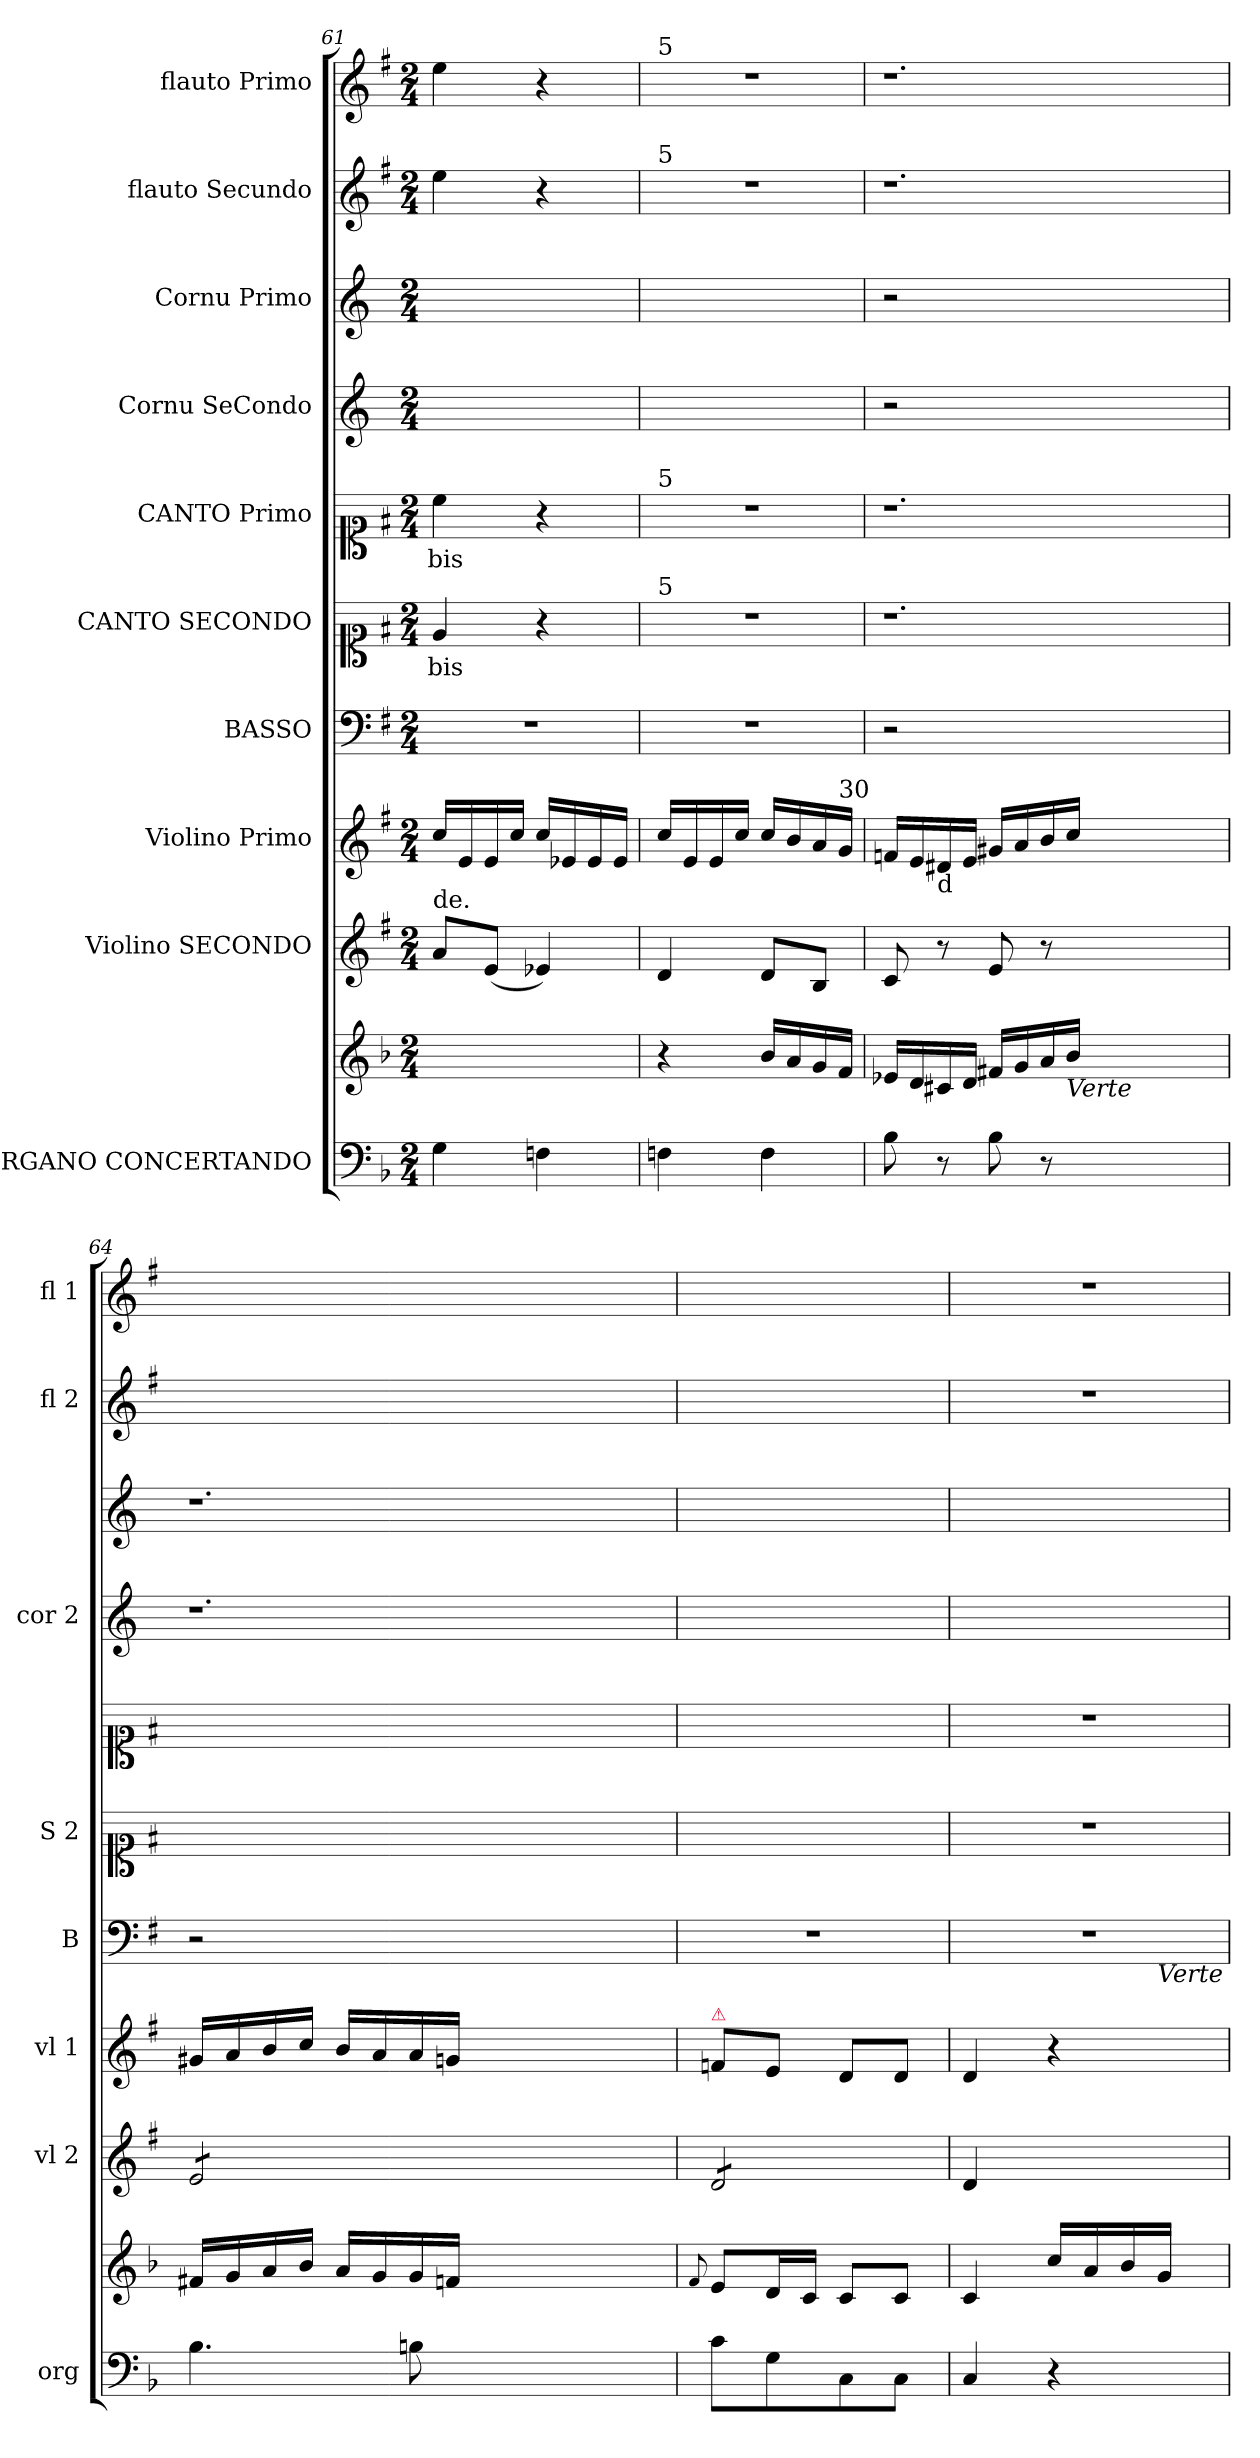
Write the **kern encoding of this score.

**kern	**kern	**dynam	**kern	**kern	**kern	**kern	**text	**kern	**text	**kern	**kern	**kern	**kern
*part10	*part10	*part10	*part9	*part8	*part7	*part6	*part6	*part5	*part5	*part4	*part3	*part2	*part1
*staff11	*staff10	*staff10/11	*staff9	*staff8	*staff7	*staff6	*staff6	*staff5	*staff5	*staff4	*staff3	*staff2	*staff1
*I"ORGANO CONCERTANDO	*	*	*I"Violino SECONDO	*I"Violino Primo	*I"BASSO	*I"CANTO SECONDO	*	*I"CANTO Primo	*	*I"Cornu SeCondo	*I"Cornu Primo	*I"flauto Secundo	*I"flauto Primo
*I'org	*	*	*I'vl 2	*I'vl 1	*I'B	*I'S 2	*	*	*	*I'cor 2	*	*I'fl 2	*I'fl 1
*clefF4	*clefG2	*	*clefG2	*clefG2	*clefF4	*clefC1	*	*clefC1	*	*clefG2	*clefG2	*clefG2	*clefG2
*ITrd-1c-2	*ITrd-1c-2	*	*	*	*	*	*	*	*	*ITrd3c5	*ITrd3c5	*	*
*k[f#]	*k[f#]	*	*k[f#]	*k[f#]	*k[f#]	*k[f#]	*	*k[f#]	*	*k[f#]	*k[f#]	*k[f#]	*k[f#]
*G:	*G:	*	*G:	*G:	*G:	*G:	*	*G:	*	*	*	*G:	*G:
*M2/4	*M2/4	*	*M2/4	*M2/4	*M2/4	*M2/4	*	*M2/4	*	*M2/4	*M2/4	*M2/4	*M2/4
=61	=61	=61	=61	=61	=61	=61	=61	=61	=61	=61	=61	=61	=61
!	!	!	!LO:TX:a:t=de.	!	!	!	!	!	!	!	!	!	!
4A\	2ryy	.	8a/L	16cc/LL	2r	4e/	-bis	4cc\	-bis	2ryy	2ryy	4ee\	4ee\
.	.	.	.	16e/	.	.	.	.	.	.	.	.	.
.	.	.	(8e/J	16e/	.	.	.	.	.	.	.	.	.
.	.	.	.	16cc/JJ	.	.	.	.	.	.	.	.	.
4Gn\	.	.	4e-X/)	16cc/LL	.	4r	.	4r	.	.	.	4r	4r
.	.	.	.	16e-X/	.	.	.	.	.	.	.	.	.
.	.	.	.	16e-/	.	.	.	.	.	.	.	.	.
.	.	.	.	16e-/JJ	.	.	.	.	.	.	.	.	.
=62	=62	=62	=62	=62	=62	=62	=62	=62	=62	=62	=62	=62	=62
!	!	!	!	!	!	!	!	!	!	!	!	!	!LO:TX:a:t=5
!	!	!	!	!	!	!	!	!	!	!	!	!LO:TX:a:t=5	!
!	!	!	!	!	!	!	!	!LO:TX:a:t=5	!	!	!	!	!
!	!	!	!	!	!	!LO:TX:a:t=5	!	!	!	!	!	!	!
4Gn\	4r	.	4d/	16cc/LL	2r	2r	.	2r	.	2ryy	2ryy	2r	2r
.	.	.	.	16e/	.	.	.	.	.	.	.	.	.
.	.	.	.	16e/	.	.	.	.	.	.	.	.	.
.	.	.	.	16cc/JJ	.	.	.	.	.	.	.	.	.
4G\	16cc/LL	.	8d/L	16cc/LL	.	.	.	.	.	.	.	.	.
.	16b/	.	.	16b/	.	.	.	.	.	.	.	.	.
.	16a/	.	8B/J	16a/	.	.	.	.	.	.	.	.	.
!	!	!	!	!LO:TX:a:t=30	!	!	!	!	!	!	!	!	!
.	16g/JJ	.	.	16g/JJ	.	.	.	.	.	.	.	.	.
=63	=63	=63	=63	=63	=63	=63	=63	=63	=63	=63	=63	=63	=63
8c\	16fn/LL	.	8c/	16fn/LL	2r	1.r	.	1.r	.	2r	2r	1.r	1.r
.	16e/	.	.	16e/	.	.	.	.	.	.	.	.	.
!	!	!	!	!LO:TX:b:t=d	!	!	!	!	!	!	!	!	!
8r	16d#X/	.	8r	16d#X/	.	.	.	.	.	.	.	.	.
.	16e/JJ	.	.	16e/JJ	.	.	.	.	.	.	.	.	.
8c\	16g#X/LL	.	8e/	16g#X/LL	.	.	.	.	.	.	.	.	.
.	16a/	.	.	16a/	.	.	.	.	.	.	.	.	.
8r	16b/	.	8r	16b/	.	.	.	.	.	.	.	.	.
!	!LO:TX:b:i:t=Verte	!	!	!	!	!	!	!	!	!	!	!	!
.	16cc/JJ	.	.	16cc/JJ	.	.	.	.	.	.	.	.	.
1ryy	1ryy	.	1ryy	1ryy	1ryy	.	.	.	.	1ryy	1ryy	.	.
=64	=64	=64	=64	=64	=64	=64	=64	=64	=64	=64	=64	=64	=64
*	*	*	*tremolo	*	*	*	*	*	*	*	*	*	*
4.c\	16g#X/LL	.	8e/L	16g#X/LL	2r	1.ryy	.	1.ryy	.	1.r	1.r	1.ryy	1.ryy
.	16a/	.	.	16a/	.	.	.	.	.	.	.	.	.
.	16b/	.	8e/	16b/	.	.	.	.	.	.	.	.	.
.	16cc/JJ	.	.	16cc/JJ	.	.	.	.	.	.	.	.	.
.	16b/LL	.	8e/	16b/LL	.	.	.	.	.	.	.	.	.
.	16a/	.	.	16a/	.	.	.	.	.	.	.	.	.
8c#X\	16a/	.	8e/J	16a/	.	.	.	.	.	.	.	.	.
.	16gn/JJ	.	.	16gn/JJ	.	.	.	.	.	.	.	.	.
1ryy	1ryy	.	1ryy	1ryy	1ryy	.	.	.	.	.	.	.	.
=65	=65	=65	=65	=65	=65	=65	=65	=65	=65	=65	=65	=65	=65
.	8qqg/	.	.	.	.	.	.	.	.	.	.	.	.
!	!	!	!	!LO:TX:a:color=crimson:t=⚠	!	!	!	!	!	!	!	!	!
8d\L	8f#/L	.	8d/L	8fn/L	2r	2ryy	.	2ryy	.	2ryy	2ryy	2ryy	2ryy
8A\	16e/L	.	8d/	8e/J	.	.	.	.	.	.	.	.	.
.	16d/JJ	.	.	.	.	.	.	.	.	.	.	.	.
8D\	8d/L	.	8d/	8d/L	.	.	.	.	.	.	.	.	.
8D\J	8d/J	.	8d/J	8d/J	.	.	.	.	.	.	.	.	.
*	*	*	*Xtremolo	*	*	*	*	*	*	*	*	*	*
=66	=66	=66	=66	=66	=66	=66	=66	=66	=66	=66	=66	=66	=66
*	*	*	*	*	*^	*	*	*	*	*	*	*	*
4D/	4d/	.	4d/	4d/	2r	4..ryy	2r	.	2r	.	2ryy	2ryy	2r	2r
!	!	!LO:DY:a	!	!	!	!	!	!	!	!	!	!	!	!
4r	16dd/LL	forte	4ryy	4r	.	.	.	.	.	.	.	.	.	.
.	16b/	.	.	.	.	.	.	.	.	.	.	.	.	.
.	16cc/	.	.	.	.	.	.	.	.	.	.	.	.	.
!	!	!	!	!	!	!LO:TX:b:i:t=Verte	!	!	!	!	!	!	!	!
.	16a/JJ	.	.	.	.	16ryy	.	.	.	.	.	.	.	.
*	*	*	*	*	*v	*v	*	*	*	*	*	*	*	*
=	=	=	=	=	=	=	=	=	=	=	=	=	=
*-	*-	*-	*-	*-	*-	*-	*-	*-	*-	*-	*-	*-	*-
